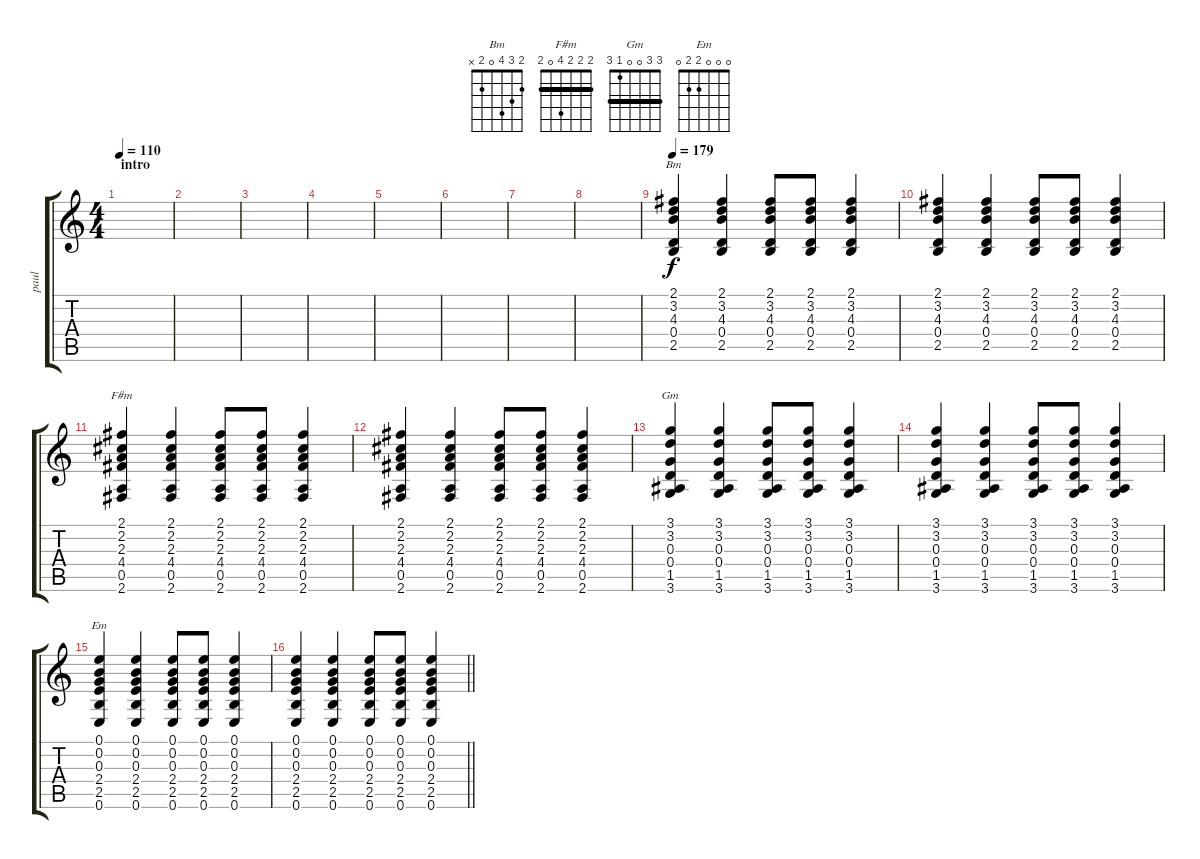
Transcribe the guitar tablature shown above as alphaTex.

\track ("paul" "paul") {instrument acousticguitarnylon}
\staff {score tabs}
\tuning (E4 B3 G3 D3 A2 E2) {hide}
\chord ("Bm" 2 3 4 0 2 x)
\chord ("F#m" 2 2 2 4 0 2) {barre 2}
\chord ("Gm" 3 3 0 0 1 3) {barre 3}
\chord ("Em" 0 0 0 2 2 0)
\ts (4 4)
\section ("" "intro")
\tempo 110
\tempo 179
\tempo 110
\clef g2
\ks c
|
|
|
|
|
|
|
|
\tempo 179
(2.1 3.2 4.3 0.4 2.5).4{ch "Bm"} (2.1 3.2 4.3 0.4 2.5).4 (2.1 3.2 4.3 0.4 2.5).8 (2.1 3.2 4.3 0.4 2.5).8 (2.1 3.2 4.3 0.4 2.5).4 |
(2.1 3.2 4.3 0.4 2.5).4 (2.1 3.2 4.3 0.4 2.5).4 (2.1 3.2 4.3 0.4 2.5).8 (2.1 3.2 4.3 0.4 2.5).8 (2.1 3.2 4.3 0.4 2.5).4 |
(2.1 2.2 2.3 4.4 0.5 2.6).4{ch "F#m"} (2.1 2.2 2.3 4.4 0.5 2.6).4 (2.1 2.2 2.3 4.4 0.5 2.6).8 (2.1 2.2 2.3 4.4 0.5 2.6).8 (2.1 2.2 2.3 4.4 0.5 2.6).4 |
(2.1 2.2 2.3 4.4 0.5 2.6).4 (2.1 2.2 2.3 4.4 0.5 2.6).4 (2.1 2.2 2.3 4.4 0.5 2.6).8 (2.1 2.2 2.3 4.4 0.5 2.6).8 (2.1 2.2 2.3 4.4 0.5 2.6).4 |
(3.1 3.2 0.3 0.4 1.5 3.6).4{ch "Gm"} (3.1 3.2 0.3 0.4 1.5 3.6).4 (3.1 3.2 0.3 0.4 1.5 3.6).8 (3.1 3.2 0.3 0.4 1.5 3.6).8 (3.1 3.2 0.3 0.4 1.5 3.6).4 |
(3.1 3.2 0.3 0.4 1.5 3.6).4 (3.1 3.2 0.3 0.4 1.5 3.6).4 (3.1 3.2 0.3 0.4 1.5 3.6).8 (3.1 3.2 0.3 0.4 1.5 3.6).8 (3.1 3.2 0.3 0.4 1.5 3.6).4 |
(0.1 0.2 0.3 2.4 2.5 0.6).4{ch "Em"} (0.1 0.2 0.3 2.4 2.5 0.6).4 (0.1 0.2 0.3 2.4 2.5 0.6).8 (0.1 0.2 0.3 2.4 2.5 0.6).8 (0.1 0.2 0.3 2.4 2.5 0.6).4 |
\barLineRight lightlight
(0.1 0.2 0.3 2.4 2.5 0.6).4 (0.1 0.2 0.3 2.4 2.5 0.6).4 (0.1 0.2 0.3 2.4 2.5 0.6).8 (0.1 0.2 0.3 2.4 2.5 0.6).8 (0.1 0.2 0.3 2.4 2.5 0.6).4
